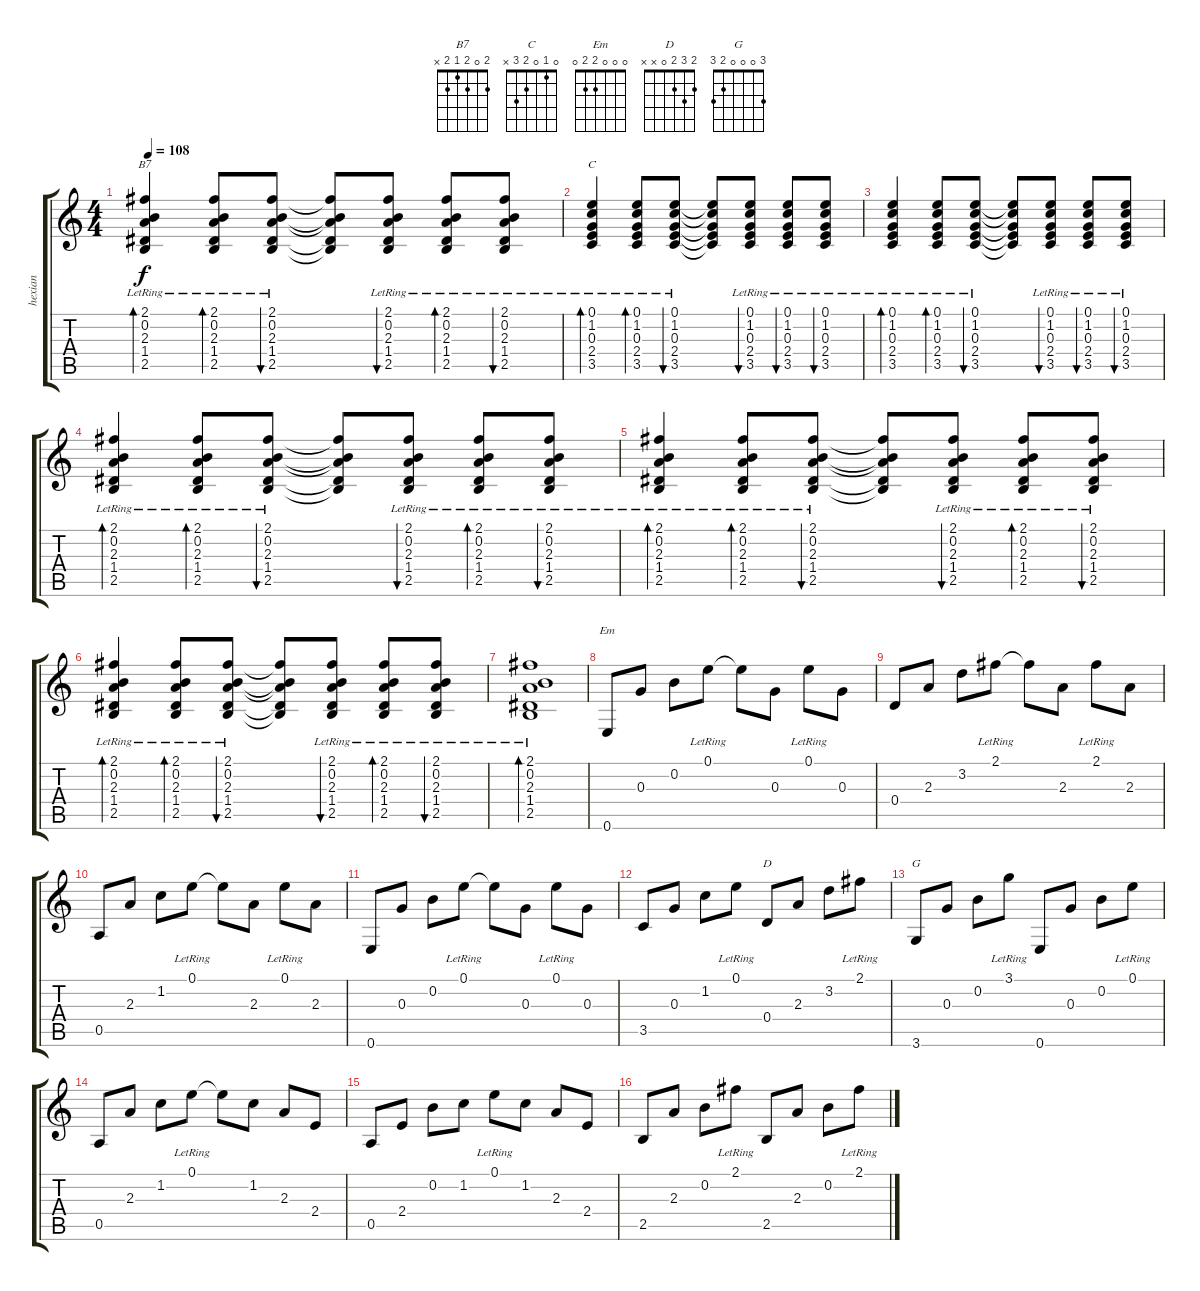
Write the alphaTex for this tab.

\track ("hexian" "hexian") {instrument acousticguitarsteel}
\staff {score tabs}
\tuning (E4 B3 G3 D3 A2 E2) {hide}
\chord ("B7" 2 0 2 1 2 x)
\chord ("C" 0 1 0 2 3 x)
\chord ("Em" 0 0 0 2 2 0)
\chord ("D" 2 3 2 0 x x)
\chord ("G" 3 0 0 0 2 3)
\ts (4 4)
\tempo 108
\clef g2
\ks c
(2.1{lr} 0.2 2.3 1.4 2.5).4{bd 60 ch "B7" dy f} (2.1{lr} 0.2 2.3 1.4 2.5).8{bd 60} (2.1{lr} 0.2 2.3 1.4 2.5).8{bu 60} (2.1{t} 0.2{t} 2.3{t} 1.4{t} 2.5{t}).8 (2.1{lr} 0.2 2.3 1.4 2.5).8{bu 60} (2.1{lr} 0.2 2.3 1.4 2.5).8{bd 60} (2.1{lr} 0.2 2.3 1.4 2.5).8{bu 60} |
(0.1{lr} 1.2 0.3 2.4 3.5).4{bd 60 ch "C"} (0.1{lr} 1.2 0.3 2.4 3.5).8{bd 60} (0.1{lr} 1.2 0.3 2.4 3.5).8{bu 60} (0.1{t} 1.2{t} 0.3{t} 2.4{t} 3.5{t}).8 (0.1{lr} 1.2 0.3 2.4 3.5).8{bu 60} (0.1{lr} 1.2 0.3 2.4 3.5).8{bu 60} (0.1{lr} 1.2 0.3 2.4 3.5).8{bu 60} |
(0.1{lr} 1.2 0.3 2.4 3.5).4{bd 60} (0.1{lr} 1.2 0.3 2.4 3.5).8{bd 60} (0.1{lr} 1.2 0.3 2.4 3.5).8{bu 60} (0.1{t} 1.2{t} 0.3{t} 2.4{t} 3.5{t}).8 (0.1{lr} 1.2 0.3 2.4 3.5).8{bu 60} (0.1{lr} 1.2 0.3 2.4 3.5).8{bu 60} (0.1{lr} 1.2 0.3 2.4 3.5).8{bu 60} |
(2.1{lr} 0.2 2.3 1.4 2.5).4{bd 60} (2.1{lr} 0.2 2.3 1.4 2.5).8{bd 60} (2.1{lr} 0.2 2.3 1.4 2.5).8{bu 60} (2.1{t} 0.2{t} 2.3{t} 1.4{t} 2.5{t}).8 (2.1{lr} 0.2 2.3 1.4 2.5).8{bu 60} (2.1{lr} 0.2 2.3 1.4 2.5).8{bd 60} (2.1{lr} 0.2 2.3 1.4 2.5).8{bu 60} |
(2.1{lr} 0.2 2.3 1.4 2.5).4{bd 60} (2.1{lr} 0.2 2.3 1.4 2.5).8{bd 60} (2.1{lr} 0.2 2.3 1.4 2.5).8{bu 60} (2.1{t} 0.2{t} 2.3{t} 1.4{t} 2.5{t}).8 (2.1{lr} 0.2 2.3 1.4 2.5).8{bu 60} (2.1{lr} 0.2 2.3 1.4 2.5).8{bd 60} (2.1{lr} 0.2 2.3 1.4 2.5).8{bu 60} |
(2.1{lr} 0.2 2.3 1.4 2.5).4{bd 60} (2.1{lr} 0.2 2.3 1.4 2.5).8{bd 60} (2.1{lr} 0.2 2.3 1.4 2.5).8{bu 60} (2.1{t} 0.2{t} 2.3{t} 1.4{t} 2.5{t}).8 (2.1{lr} 0.2 2.3 1.4 2.5).8{bu 60} (2.1{lr} 0.2 2.3 1.4 2.5).8{bd 60} (2.1{lr} 0.2 2.3 1.4 2.5).8{bu 60} |
(2.1{lr} 0.2 2.3 1.4 2.5).1{bd 60} |
0.6.8{ch "Em"} 0.3.8 0.2.8 0.1{lr}.8 0.1{t}.8 0.3.8 0.1{lr}.8 0.3.8 |
0.4.8 2.3.8 3.2.8 2.1{lr}.8 2.1{t}.8 2.3.8 2.1{lr}.8 2.3.8 |
0.5.8 2.3.8 1.2.8 0.1{lr}.8 0.1{t}.8 2.3.8 0.1{lr}.8 2.3.8 |
0.6.8 0.3.8 0.2.8 0.1{lr}.8 0.1{t}.8 0.3.8 0.1{lr}.8 0.3.8 |
3.5.8 0.3.8 1.2.8 0.1{lr}.8 0.4.8{ch "D"} 2.3.8 3.2.8 2.1{lr}.8 |
3.6.8{ch "G"} 0.3.8 0.2.8 3.1{lr}.8 0.6.8 0.3.8 0.2.8 0.1{lr}.8 |
0.5.8 2.3.8 1.2.8 0.1{lr}.8 0.1{t}.8 1.2.8 2.3.8 2.4.8 |
0.5.8 2.4.8 0.2.8 1.2.8 0.1{lr}.8 1.2.8 2.3.8 2.4.8 |
2.5.8 2.3.8 0.2.8 2.1{lr}.8 2.5.8 2.3.8 0.2.8 2.1{lr}.8
